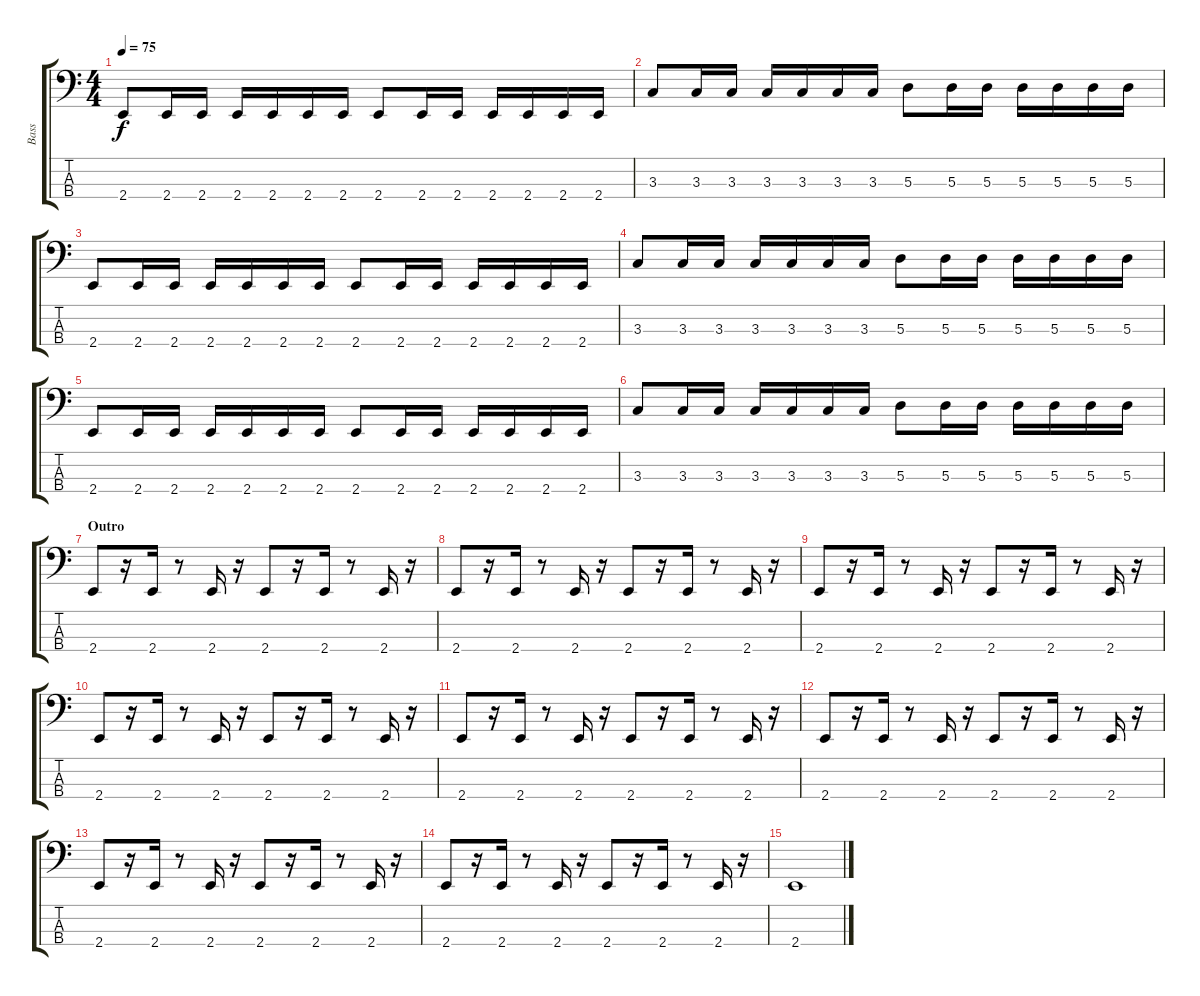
\track ("Bass" "Bass") {instrument fretlessbass}
\staff {score tabs}
\tuning (G2 D2 A1 D1) {hide}
\ts (4 4)
\tempo 75
\clef f4
\ks c
2.4.8{dy f} 2.4.16 2.4.16 2.4.16 2.4.16 2.4.16 2.4.16 2.4.8 2.4.16 2.4.16 2.4.16 2.4.16 2.4.16 2.4.16 |
3.3.8 3.3.16 3.3.16 3.3.16 3.3.16 3.3.16 3.3.16 5.3.8 5.3.16 5.3.16 5.3.16 5.3.16 5.3.16 5.3.16 |
2.4.8 2.4.16 2.4.16 2.4.16 2.4.16 2.4.16 2.4.16 2.4.8 2.4.16 2.4.16 2.4.16 2.4.16 2.4.16 2.4.16 |
3.3.8 3.3.16 3.3.16 3.3.16 3.3.16 3.3.16 3.3.16 5.3.8 5.3.16 5.3.16 5.3.16 5.3.16 5.3.16 5.3.16 |
2.4.8 2.4.16 2.4.16 2.4.16 2.4.16 2.4.16 2.4.16 2.4.8 2.4.16 2.4.16 2.4.16 2.4.16 2.4.16 2.4.16 |
3.3.8 3.3.16 3.3.16 3.3.16 3.3.16 3.3.16 3.3.16 5.3.8 5.3.16 5.3.16 5.3.16 5.3.16 5.3.16 5.3.16 |
\section ("" "Outro")
2.4.8 r.16 2.4.16 r.8 2.4.16 r.16 2.4.8 r.16 2.4.16 r.8 2.4.16 r.16 |
2.4.8 r.16 2.4.16 r.8 2.4.16 r.16 2.4.8 r.16 2.4.16 r.8 2.4.16 r.16 |
2.4.8 r.16 2.4.16 r.8 2.4.16 r.16 2.4.8 r.16 2.4.16 r.8 2.4.16 r.16 |
2.4.8 r.16 2.4.16 r.8 2.4.16 r.16 2.4.8 r.16 2.4.16 r.8 2.4.16 r.16 |
2.4.8 r.16 2.4.16 r.8 2.4.16 r.16 2.4.8 r.16 2.4.16 r.8 2.4.16 r.16 |
2.4.8 r.16 2.4.16 r.8 2.4.16 r.16 2.4.8 r.16 2.4.16 r.8 2.4.16 r.16 |
2.4.8 r.16 2.4.16 r.8 2.4.16 r.16 2.4.8 r.16 2.4.16 r.8 2.4.16 r.16 |
2.4.8 r.16 2.4.16 r.8 2.4.16 r.16 2.4.8 r.16 2.4.16 r.8 2.4.16 r.16 |
2.4.1
